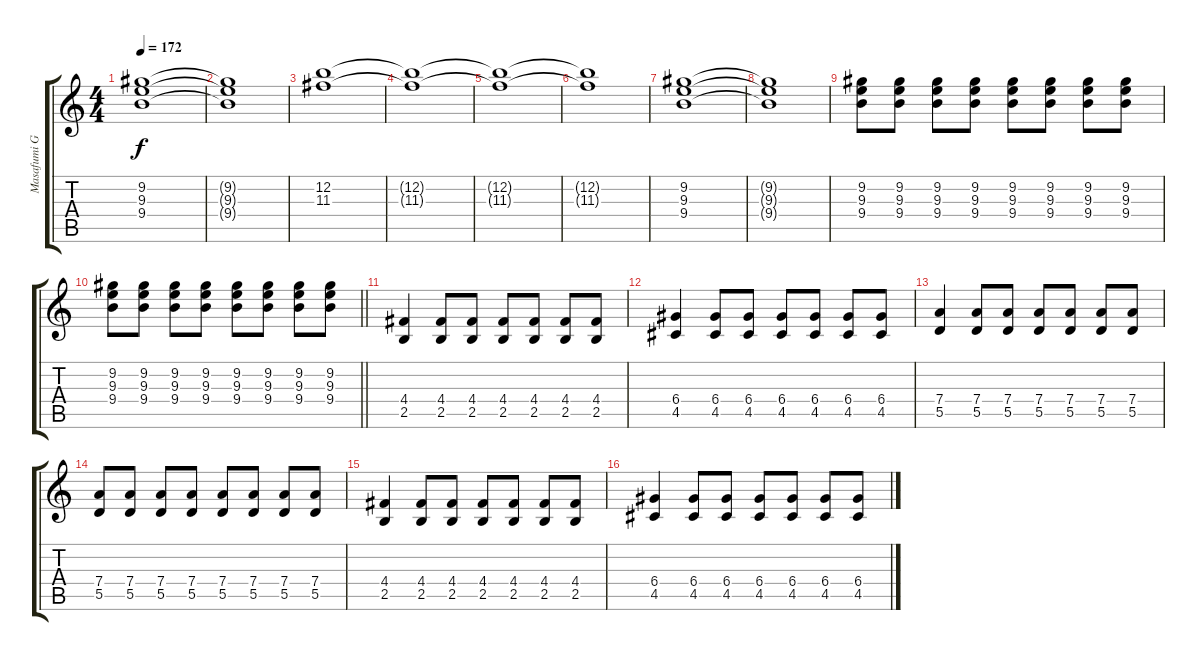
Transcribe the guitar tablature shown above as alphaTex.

\track ("Masafumi Gotou" "Masafumi G") {instrument distortionguitar}
\staff {score tabs}
\tuning (E4 B3 G3 D3 A2 E2) {hide}
\ts (4 4)
\tempo 172
\clef g2
\ks c
(9.2{t} 9.3{t} 9.4{t}).1{dy f} |
(9.2{t} 9.3{t} 9.4{t}).1 |
(12.2 11.3).1 |
(12.2{t} 11.3{t}).1 |
(12.2{t} 11.3{t}).1 |
(12.2{t} 11.3{t}).1 |
(9.2 9.3 9.4).1 |
(9.2{t} 9.3{t} 9.4{t}).1 |
(9.2 9.3 9.4).8 (9.2 9.3 9.4).8 (9.2 9.3 9.4).8 (9.2 9.3 9.4).8 (9.2 9.3 9.4).8 (9.2 9.3 9.4).8 (9.2 9.3 9.4).8 (9.2 9.3 9.4).8 |
\barLineRight lightlight
(9.2 9.3 9.4).8 (9.2 9.3 9.4).8 (9.2 9.3 9.4).8 (9.2 9.3 9.4).8 (9.2 9.3 9.4).8 (9.2 9.3 9.4).8 (9.2 9.3 9.4).8 (9.2 9.3 9.4).8 |
(4.4 2.5).4 (4.4 2.5).8 (4.4 2.5).8 (4.4 2.5).8 (4.4 2.5).8 (4.4 2.5).8 (4.4 2.5).8 |
(6.4 4.5).4 (6.4 4.5).8 (6.4 4.5).8 (6.4 4.5).8 (6.4 4.5).8 (6.4 4.5).8 (6.4 4.5).8 |
(7.4 5.5).4 (7.4 5.5).8 (7.4 5.5).8 (7.4 5.5).8 (7.4 5.5).8 (7.4 5.5).8 (7.4 5.5).8 |
(7.4 5.5).8 (7.4 5.5).8 (7.4 5.5).8 (7.4 5.5).8 (7.4 5.5).8 (7.4 5.5).8 (7.4 5.5).8 (7.4 5.5).8 |
(4.4 2.5).4 (4.4 2.5).8 (4.4 2.5).8 (4.4 2.5).8 (4.4 2.5).8 (4.4 2.5).8 (4.4 2.5).8 |
(6.4 4.5).4 (6.4 4.5).8 (6.4 4.5).8 (6.4 4.5).8 (6.4 4.5).8 (6.4 4.5).8 (6.4 4.5).8
